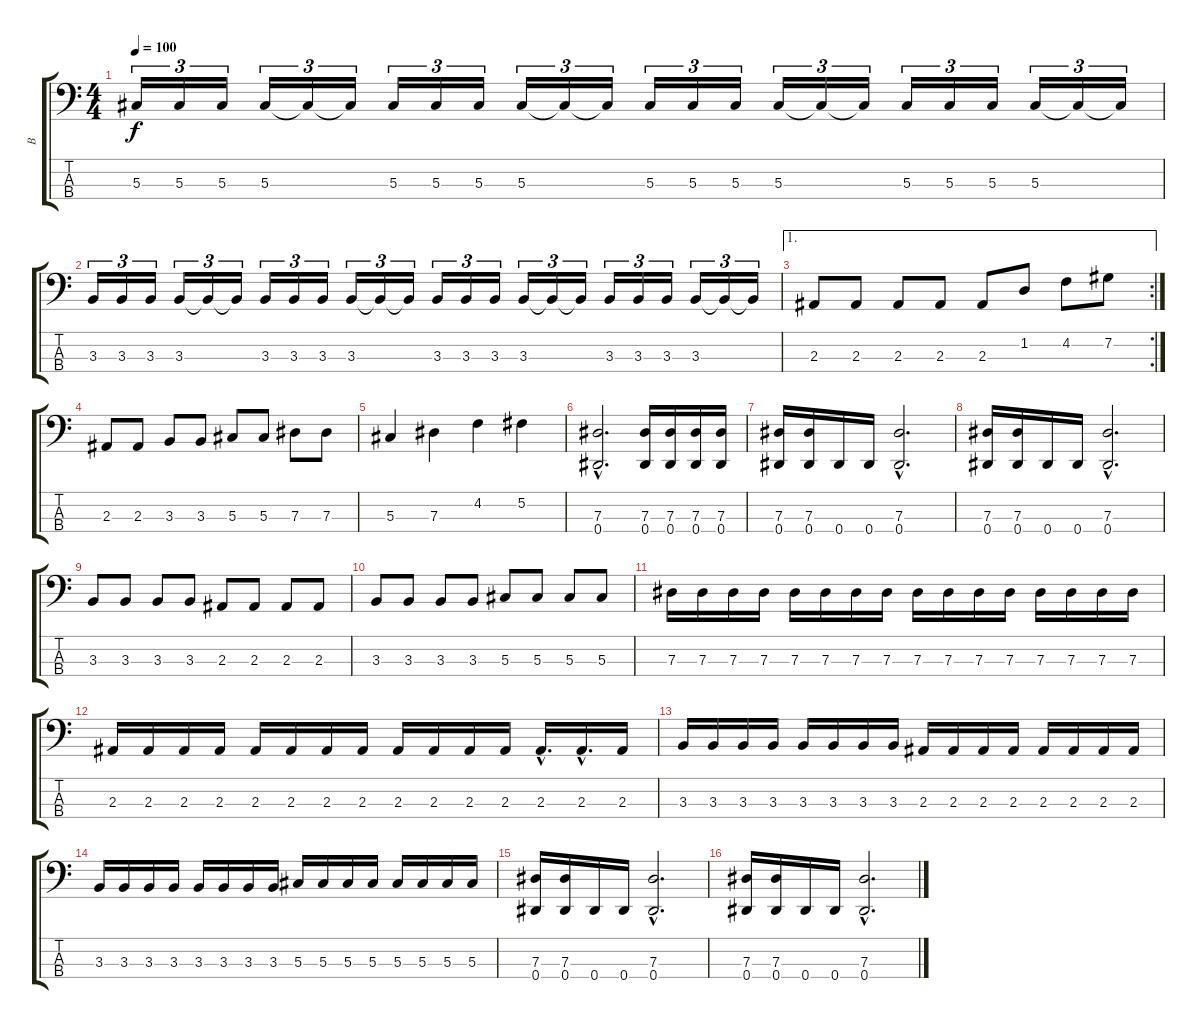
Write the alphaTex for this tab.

\track ("B" "B") {instrument electricbassfinger}
\staff {score tabs}
\tuning (Gb2 Db2 Ab1 Eb1) {hide}
\ts (4 4)
\tempo 100
\clef f4
\ks c
5.3.16{tu (3 2) dy f} 5.3.16{tu (3 2)} 5.3.16{tu (3 2)} 5.3.16{tu (3 2)} 5.3{t}.16{tu (3 2)} 5.3{t}.16{tu (3 2)} 5.3.16{tu (3 2)} 5.3.16{tu (3 2)} 5.3.16{tu (3 2)} 5.3.16{tu (3 2)} 5.3{t}.16{tu (3 2)} 5.3{t}.16{tu (3 2)} 5.3.16{tu (3 2)} 5.3.16{tu (3 2)} 5.3.16{tu (3 2)} 5.3.16{tu (3 2)} 5.3{t}.16{tu (3 2)} 5.3{t}.16{tu (3 2)} 5.3.16{tu (3 2)} 5.3.16{tu (3 2)} 5.3.16{tu (3 2)} 5.3.16{tu (3 2)} 5.3{t}.16{tu (3 2)} 5.3{t}.16{tu (3 2)} |
3.3.16{tu (3 2)} 3.3.16{tu (3 2)} 3.3.16{tu (3 2)} 3.3.16{tu (3 2)} 3.3{t}.16{tu (3 2)} 3.3{t}.16{tu (3 2)} 3.3.16{tu (3 2)} 3.3.16{tu (3 2)} 3.3.16{tu (3 2)} 3.3.16{tu (3 2)} 3.3{t}.16{tu (3 2)} 3.3{t}.16{tu (3 2)} 3.3.16{tu (3 2)} 3.3.16{tu (3 2)} 3.3.16{tu (3 2)} 3.3.16{tu (3 2)} 3.3{t}.16{tu (3 2)} 3.3{t}.16{tu (3 2)} 3.3.16{tu (3 2)} 3.3.16{tu (3 2)} 3.3.16{tu (3 2)} 3.3.16{tu (3 2)} 3.3{t}.16{tu (3 2)} 3.3{t}.16{tu (3 2)} |
\ae 1
\rc 2
2.3.8 2.3.8 2.3.8 2.3.8 2.3.8 1.2.8 4.2.8 7.2.8 |
2.3.8 2.3.8 3.3.8 3.3.8 5.3.8 5.3.8 7.3.8 7.3.8 |
5.3.4 7.3.4 4.2.4 5.2.4 |
(7.3{hac} 0.4{hac}).2{d} (7.3 0.4).16 (7.3 0.4).16 (7.3 0.4).16 (7.3 0.4).16 |
(7.3 0.4).16 (7.3 0.4).16 0.4.16 0.4.16 (7.3{hac} 0.4{hac}).2{d} |
(7.3 0.4).16 (7.3 0.4).16 0.4.16 0.4.16 (7.3{hac} 0.4{hac}).2{d} |
3.3.8 3.3.8 3.3.8 3.3.8 2.3.8 2.3.8 2.3.8 2.3.8 |
3.3.8 3.3.8 3.3.8 3.3.8 5.3.8 5.3.8 5.3.8 5.3.8 |
7.3.16 7.3.16 7.3.16 7.3.16 7.3.16 7.3.16 7.3.16 7.3.16 7.3.16 7.3.16 7.3.16 7.3.16 7.3.16 7.3.16 7.3.16 7.3.16 |
2.3.16 2.3.16 2.3.16 2.3.16 2.3.16 2.3.16 2.3.16 2.3.16 2.3.16 2.3.16 2.3.16 2.3.16 2.3{hac}.16{d} 2.3{hac}.16{d} 2.3.16 |
3.3.16 3.3.16 3.3.16 3.3.16 3.3.16 3.3.16 3.3.16 3.3.16 2.3.16 2.3.16 2.3.16 2.3.16 2.3.16 2.3.16 2.3.16 2.3.16 |
3.3.16 3.3.16 3.3.16 3.3.16 3.3.16 3.3.16 3.3.16 3.3.16 5.3.16 5.3.16 5.3.16 5.3.16 5.3.16 5.3.16 5.3.16 5.3.16 |
(7.3 0.4).16 (7.3 0.4).16 0.4.16 0.4.16 (7.3{hac} 0.4{hac}).2{d} |
(7.3 0.4).16 (7.3 0.4).16 0.4.16 0.4.16 (7.3{hac} 0.4{hac}).2{d}
